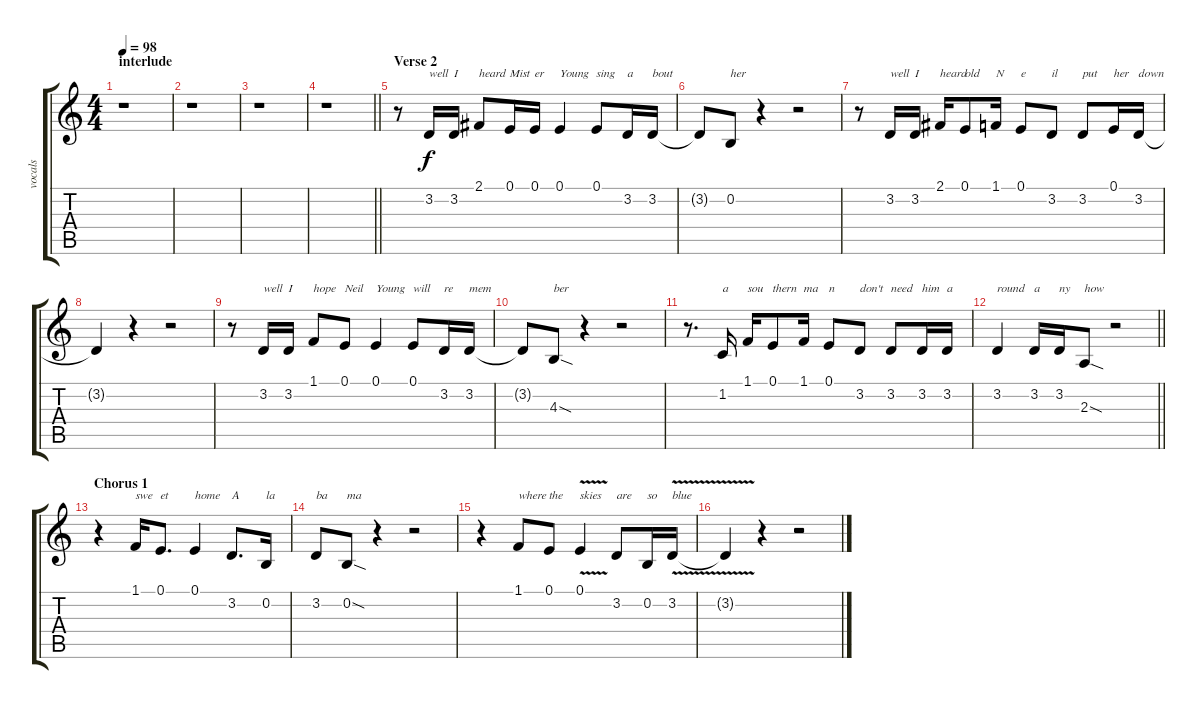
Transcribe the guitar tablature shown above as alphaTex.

\track ("vocals" "vocals") {instrument lead1square}
\staff {score tabs}
\tuning (E4 B3 G3 D3 A2 E2) {hide}
\ts (4 4)
\section ("" "interlude")
\tempo 98
\clef g2
\ks c
r.1{dy f} |
r.1 |
r.1 |
\barLineRight lightlight
r.1 |
\section ("" "Verse 2")
r.8 3.2.16{txt "well"} 3.2.16{txt "I"} 2.1.8{txt "heard"} 0.1.16{txt "Mist"} 0.1.16{txt "er"} 0.1.4{txt "Young"} 0.1.8{txt "sing"} 3.2.16{txt "a"} 3.2.16{txt "bout"} |
3.2{t}.8 0.2.8{txt "her"} r.4 r.2 |
r.8 3.2.16{txt "well"} 3.2.16{txt "I"} 2.1.16{txt "heard"} 0.1.8{txt "old"} 1.1.16{txt "N"} 0.1.8{txt "e"} 3.2.8{txt "il"} 3.2.8{txt "put"} 0.1.16{txt "her"} 3.2.16{txt "down"} |
3.2{t}.4 r.4 r.2 |
r.8 3.2.16{txt "well"} 3.2.16{txt "I"} 1.1.8{txt "hope"} 0.1.8{txt "Neil"} 0.1.4{txt "Young"} 0.1.8{txt "will"} 3.2.16{txt "re"} 3.2.16{txt "mem"} |
3.2{t}.8 4.3{sod}.8{txt "ber"} r.4 r.2 |
r.8{d} 1.2.16{txt "a"} 1.1.16{txt "sou"} 0.1.8{txt "thern"} 1.1.16{txt "ma"} 0.1.8{txt "n"} 3.2.8{txt "don't"} 3.2.8{txt "need"} 3.2.16{txt "him"} 3.2.16{txt "a"} |
\barLineRight lightlight
3.2.4{txt "round"} 3.2.16{txt "a"} 3.2.16{txt "ny"} 2.3{sod}.8{txt "how"} r.2 |
\section ("" "Chorus 1")
r.4 1.1.16{txt "swe"} 0.1.8{d txt "et"} 0.1.4{txt "home"} 3.2.8{d txt "A"} 0.2.16{txt "la"} |
3.2.8{txt "ba"} 0.2{sod}.8{txt "ma"} r.4 r.2 |
r.4 1.1.8{txt "where"} 0.1.8{txt "the"} 0.1{v}.4{txt "skies"} 3.2.8{txt "are"} 0.2.16{txt "so"} 3.2{v}.16{txt "blue"} |
3.2{t}.4 r.4 r.2
